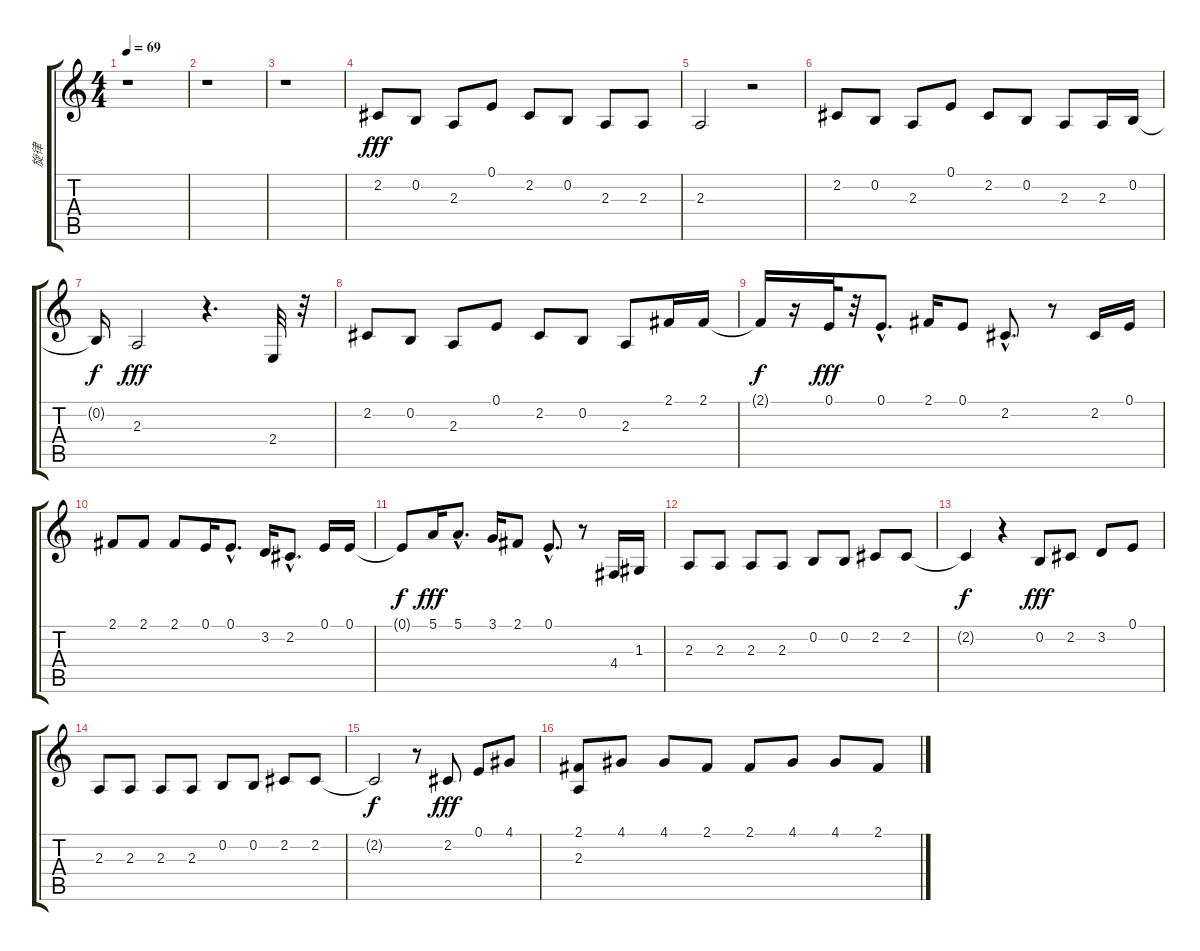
\track ("旋律" "旋律") {instrument sopranosax}
\staff {score tabs}
\tuning (E4 B3 G3 D3 A2 E2) {hide}
\ts (4 4)
\tempo 69
\clef g2
\ks c
r.1{dy f} |
r.1 |
r.1 |
2.2.8{dy fff} 0.2.8 2.3.8 0.1.8 2.2.8 0.2.8 2.3.8 2.3.8 |
2.3.2 r.2 |
2.2.8 0.2.8 2.3.8 0.1.8 2.2.8 0.2.8 2.3.8 2.3.16 0.2.16 |
0.2{t}.16{dy f} 2.3.2{dy fff} r.4{d} 2.4.32 r.32 |
2.2.8 0.2.8 2.3.8 0.1.8 2.2.8 0.2.8 2.3.8 2.1.16 2.1.16 |
2.1{t}.16{dy f} r.16 0.1.32{dy fff} r.32 0.1{hac}.8{d} 2.1.16 0.1.8 2.2{hac}.8{d} r.8 2.2.16 0.1.16 |
2.1.8 2.1.8 2.1.8 0.1.16 0.1{hac}.8{d} 3.2.16 2.2{hac}.8{d} 0.1.16 0.1.16 |
0.1{t}.8{dy f} 5.1.16{dy fff} 5.1{hac}.8{d} 3.1.16 2.1.8 0.1{hac}.8{d} r.8 4.4.16 1.3.16 |
2.3.8 2.3.8 2.3.8 2.3.8 0.2.8 0.2.8 2.2.8 2.2.8 |
2.2{t}.4{dy f} r.4 0.2.8{dy fff} 2.2.8 3.2.8 0.1.8 |
2.3.8 2.3.8 2.3.8 2.3.8 0.2.8 0.2.8 2.2.8 2.2.8 |
2.2{t}.2{dy f} r.8 2.2.8{dy fff} 0.1.8 4.1.8 |
(2.1 2.3).8 4.1.8 4.1.8 2.1.8 2.1.8 4.1.8 4.1.8 2.1.8
